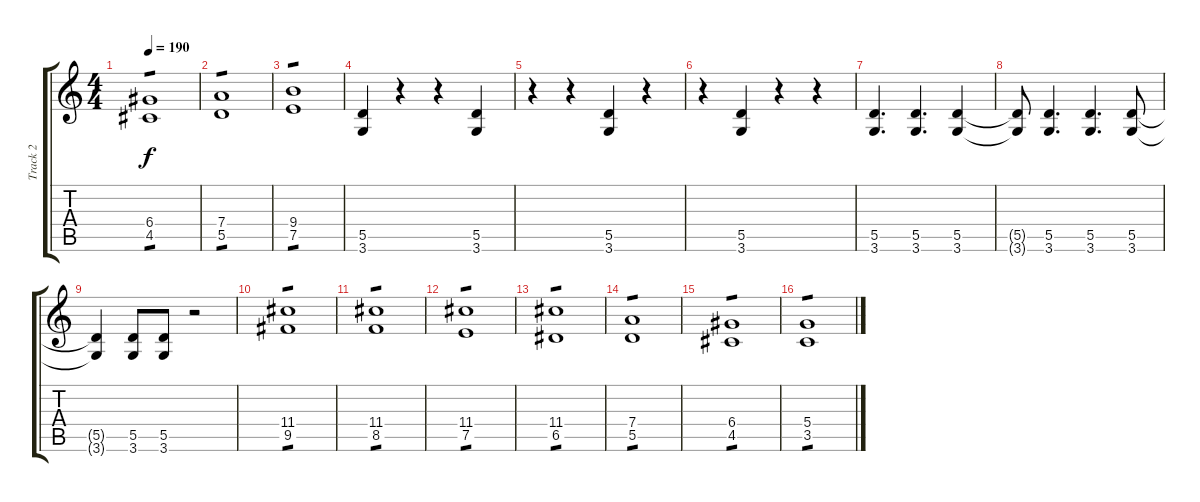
\track ("Track 2" "Track 2") {instrument distortionguitar}
\staff {score tabs}
\tuning (E4 B3 G3 D3 A2 E2) {hide}
\ts (4 4)
\tempo 190
\clef g2
\ks c
(6.4 4.5).1{tp 1 dy f} |
(7.4 5.5).1{tp 1} |
(9.4 7.5).1{tp 1} |
(5.5 3.6).4 r.4 r.4 (5.5 3.6).4 |
r.4 r.4 (5.5 3.6).4 r.4 |
r.4 (5.5 3.6).4 r.4 r.4 |
(5.5 3.6).4{d} (5.5 3.6).4{d} (5.5 3.6).4 |
(5.5{t} 3.6{t}).8 (5.5 3.6).4{d} (5.5 3.6).4{d} (5.5 3.6).8 |
(5.5{t} 3.6{t}).4 (5.5 3.6).8 (5.5 3.6).8 r.2 |
(11.4 9.5).1{tp 1} |
(11.4 8.5).1{tp 1} |
(11.4 7.5).1{tp 1} |
(11.4 6.5).1{tp 1} |
(7.4 5.5).1{tp 1} |
(6.4 4.5).1{tp 1} |
(5.4 3.5).1{tp 1}
